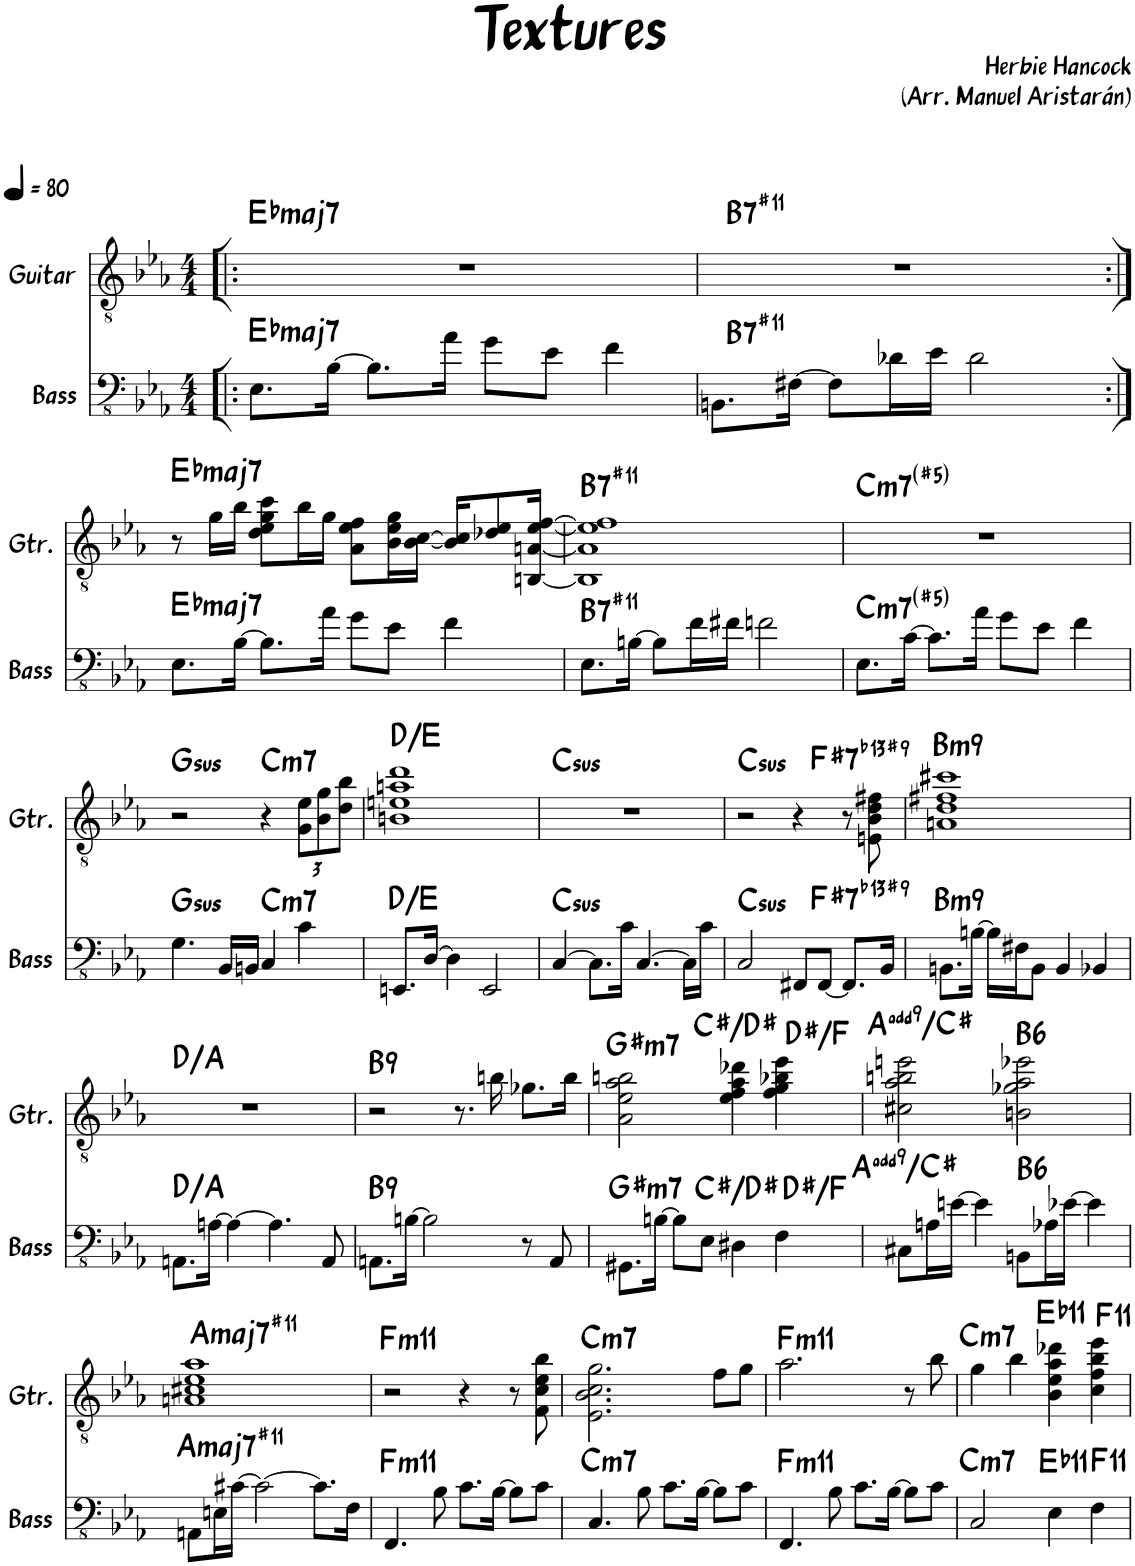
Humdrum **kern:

**kern	**harte	**kern	**harte
*part2	*part2	*part1	*part1
*staff2	*	*staff1	*
*I"Bass	*	*I"Guitar	*
*I'Bass	*	*I'Gtr.	*
*clefFv4	*	*clefGv2	*
*k[b-e-a-]	*	*k[b-e-a-]	*
*M4/4	*	*M4/4	*
*MM80	*	*MM80	*
=1!|:	=1!|:	=1!|:	=1!|:
!	!LO:H:kt=maj7	!	!LO:H:kt=maj7
8.EE-\L	Eb:maj7	1r	Eb:maj7
[16BB-\Jk	.	.	.
8.BB-\L]	.	.	.
16A-\Jk	.	.	.
8G\L	.	.	.
8E-\J	.	.	.
4F\	.	.	.
=2	=2	=2	=2
!	!LO:H:kt=7	!	!LO:H:kt=7
8.BBBn\L	B:7(#11)	1r	B:7(#11)
[16FF#X\Jk	.	.	.
8FF#\L]	.	.	.
16D-X\L	.	.	.
16E-\JJ	.	.	.
2D-\	.	.	.
!!LO:LB:g=z
=3:|!	=3:|!	=3:|!	=3:|!
!	!LO:H:kt=maj7	!	!LO:H:kt=maj7
8.EE-\L	Eb:maj7	8r	Eb:maj7
.	.	16g\LL	.
[16BB-\Jk	.	16b-\JJ	.
8.BB-\L]	.	8d\ 8e-\ 8g\ 8cc\L	.
.	.	16b-\L	.
16A-\Jk	.	16g\JJ	.
8G\L	.	8A-\ 8e-\ 8f\L	.
8E-\J	.	16B-\ 16e-\ 16g\L	.
.	.	[16B-\ [16c\JJ	.
4F\	.	16B-/] 16c/]KL	.
.	.	8d-X/ 8e-/	.
.	.	[16BBn/ [16An/ [16e-/ [16f/Jk	.
=4	=4	=4	=4
!	!LO:H:kt=7	!	!LO:H:kt=7
8.EE-\L	B:7(#11)	1BB] 1A] 1e-] 1f]	B:7(#11)
[16BBn\Jk	.	.	.
8BB\L]	.	.	.
16F\L	.	.	.
16F#X\JJ	.	.	.
2Fn\	.	.	.
=5	=5	=5	=5
!	!LO:H:kt=m7	!	!LO:H:kt=m7
8.EE-\L	C:(b3,#5,b7)	1r	C:(b3,#5,b7)
[16C\Jk	.	.	.
8.C\L]	.	.	.
16A-\Jk	.	.	.
8G\L	.	.	.
8E-\J	.	.	.
4F\	.	.	.
!!LO:LB:g=z
=6	=6	=6	=6
!	!LO:H:kt=sus	!	!LO:H:kt=sus
4.GG\	G:sus4	2r	G:sus4
16BBB-/LL	.	.	.
16BBBn/JJ	.	.	.
!	!LO:H:kt=m7	!	!LO:H:kt=m7
4CC/	C:min7	4r	C:min7
*	*	*Xbrackettup	*
4C\	.	12G\ 12e-\L	.
.	.	12B-\ 12g\	.
.	.	12d\ 12b-\J	.
=7	=7	=7	=7
8.EEEn/L	D:maj/2	1Bn 1en 1an 1dd	D:maj/2
[16DD/Jk	.	.	.
4DD\]	.	.	.
2EEE/	.	.	.
=8	=8	=8	=8
!	!LO:H:kt=sus	!	!LO:H:kt=sus
[4CC/	C:sus4	1r	C:sus4
8.CC\L]	.	.	.
16C\Jk	.	.	.
[4.CC/	.	.	.
16CC\LL]	.	.	.
16C\JJ	.	.	.
=9	=9	=9	=9
!	!LO:H:kt=sus	!	!LO:H:kt=sus
2CC/	C:sus4	2r	C:sus4
!	!LO:H:kt=7	!	!LO:H:kt=7
8FFF#X/L	F#:7(#9,b13)	4r	F#:7(#9,b13)
[8FFF#/J	.	.	.
8.FFF#/L]	.	8r	.
.	.	8En\ 8B-\ 8d\ 8f#X\	.
16BBB-/Jk	.	.	.
=10	=10	=10	=10
!	!LO:H:kt=m9	!	!LO:H:kt=m9
8.BBBn\L	B:min9	1An 1d 1f#X 1cc#X	B:min9
[16BBn\Jk	.	.	.
16BB\LL]	.	.	.
16FF#X\J	.	.	.
8BBB\J	.	.	.
4BBB/	.	.	.
4BBB-X/	.	.	.
!!LO:LB:g=z
=11	=11	=11	=11
8.AAAn\L	D:maj/5	1r	D:maj/5
[16AAn\Jk	.	.	.
4AA\_	.	.	.
4.AA\]	.	.	.
8AAA/	.	.	.
=12	=12	=12	=12
!	!LO:H:kt=9	!	!LO:H:kt=9
8.AAAn\L	B:9	2r	B:9
[16BBn\Jk	.	.	.
2BB\]	.	.	.
.	.	8.r	.
.	.	16bn\	.
8r	.	8.g-X\L	.
8AAA/	.	.	.
.	.	16b\Jk	.
=13	=13	=13	=13
!	!LO:H:kt=m7	!	!LO:H:kt=m7
8.GGG#X\L	G#:min7	2A-\ 2e-\ 2a-\ 2bn\	G#:min7
[16BBn\Jk	.	.	.
8BB\L]	.	.	.
8EE-\J	.	.	.
4DD#X\	C#:maj/2	4e-\ 4f\ 4a-\ 4dd-X\	C#:maj/2
4FF\	D#:maj/bb3	4f\ 4g\ 4b-X\ 4ee-\	D#:maj/bb3
=14	=14	=14	=14
8CC#X\L	A:maj(9)/3	2c#X\ 2a-\ 2bn\ 2een\	A:maj(9)/3
16AAn\L	.	.	.
[16En\JJ	.	.	.
4E\]	.	.	.
!	!LO:H:kt=6	!	!LO:H:kt=6
8BBBn\L	B:maj6	2Bn\ 2g-X\ 2a-\ 2ee-X\	B:maj6
16AA-X\L	.	.	.
[16E-X\JJ	.	.	.
4E-\]	.	.	.
!!LO:LB:g=z
=15	=15	=15	=15
!	!LO:H:kt=maj7	!	!LO:H:kt=maj7
8AAAn\L	A:maj7(#11)	1An 1c#X 1e- 1a-	A:maj7(#11)
16EEn\L	.	.	.
[16C#X\JJ	.	.	.
2C#\_	.	.	.
8.C#\L]	.	.	.
16FF\Jk	.	.	.
=16	=16	=16	=16
!	!LO:H:kt=m11	!	!LO:H:kt=m11
4.FFF/	F:min9(11)	2r	F:min9(11)
8BB-\	.	.	.
8.C\L	.	4r	.
[16BB-\Jk	.	.	.
8BB-\L]	.	8r	.
8C\J	.	8F\ 8c\ 8e-\ 8b-\	.
=17	=17	=17	=17
!	!LO:H:kt=m7	!	!LO:H:kt=m7
4.CC/	C:min7	2.E-\ 2.B-\ 2.c\ 2.g\	C:min7
8BB-\	.	.	.
8.C\L	.	.	.
[16BB-\Jk	.	.	.
8BB-\L]	.	8f\L	.
8C\J	.	8g\J	.
=18	=18	=18	=18
!	!LO:H:kt=m11	!	!LO:H:kt=m11
4.FFF/	F:min9(11)	2.a-\	F:min9(11)
8BB-\	.	.	.
8.C\L	.	.	.
[16BB-\Jk	.	.	.
8BB-\L]	.	8r	.
8C\J	.	8b-\	.
=19	=19	=19	=19
!	!LO:H:kt=m7	!	!LO:H:kt=m7
2CC/	C:min7	4g\	C:min7
.	.	4b-\	.
!	!LO:H:kt=11	!	!LO:H:kt=11
4EE-\	Eb:9(11)	4B-\ 4e-\ 4a-\ 4dd-X\	Eb:9(11)
!	!LO:H:kt=11	!	!LO:H:kt=11
4FF\	F:9(11)	4c\ 4f\ 4b-\ 4ee-\	F:9(11)
=	=	=	=
*-	*-	*-	*-
